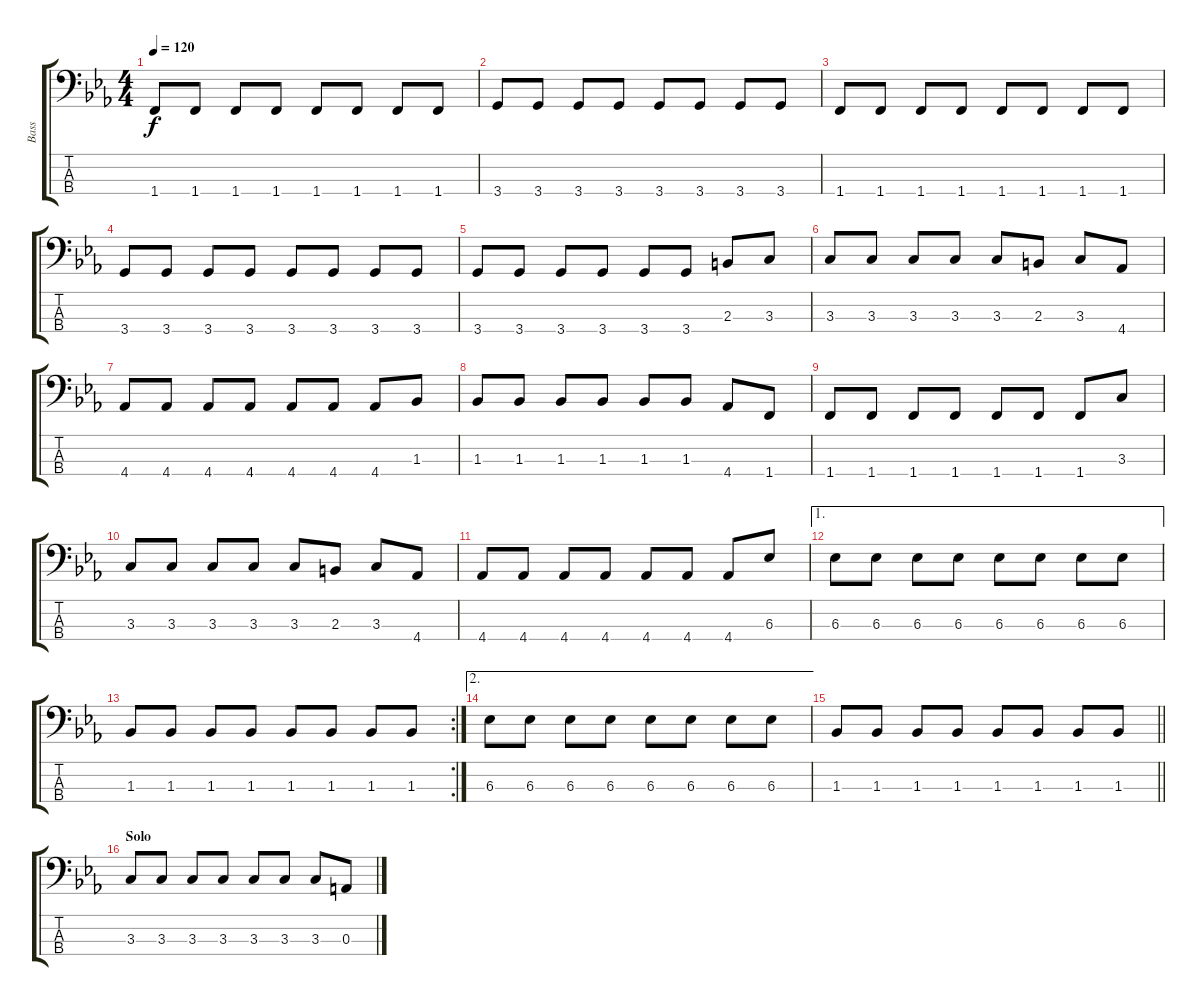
\track ("Bass" "Bass") {instrument electricbassfinger}
\staff {score tabs}
\tuning (G2 D2 A1 E1) {hide}
\ts (4 4)
\tempo 120
\clef f4
\ks eb
1.4.8{dy f} 1.4.8 1.4.8 1.4.8 1.4.8 1.4.8 1.4.8 1.4.8 |
3.4.8 3.4.8 3.4.8 3.4.8 3.4.8 3.4.8 3.4.8 3.4.8 |
1.4.8 1.4.8 1.4.8 1.4.8 1.4.8 1.4.8 1.4.8 1.4.8 |
3.4.8 3.4.8 3.4.8 3.4.8 3.4.8 3.4.8 3.4.8 3.4.8 |
3.4.8 3.4.8 3.4.8 3.4.8 3.4.8 3.4.8 2.3.8 3.3.8 |
3.3.8 3.3.8 3.3.8 3.3.8 3.3.8 2.3.8 3.3.8 4.4.8 |
4.4.8 4.4.8 4.4.8 4.4.8 4.4.8 4.4.8 4.4.8 1.3.8 |
1.3.8 1.3.8 1.3.8 1.3.8 1.3.8 1.3.8 4.4.8 1.4.8 |
1.4.8 1.4.8 1.4.8 1.4.8 1.4.8 1.4.8 1.4.8 3.3.8 |
3.3.8 3.3.8 3.3.8 3.3.8 3.3.8 2.3.8 3.3.8 4.4.8 |
4.4.8 4.4.8 4.4.8 4.4.8 4.4.8 4.4.8 4.4.8 6.3.8 |
\ae 1
6.3.8 6.3.8 6.3.8 6.3.8 6.3.8 6.3.8 6.3.8 6.3.8 |
\rc 2
1.3.8 1.3.8 1.3.8 1.3.8 1.3.8 1.3.8 1.3.8 1.3.8 |
\ae 2
6.3.8 6.3.8 6.3.8 6.3.8 6.3.8 6.3.8 6.3.8 6.3.8 |
\barLineRight lightlight
1.3.8 1.3.8 1.3.8 1.3.8 1.3.8 1.3.8 1.3.8 1.3.8 |
\section ("" "Solo")
3.3.8 3.3.8 3.3.8 3.3.8 3.3.8 3.3.8 3.3.8 0.3.8
